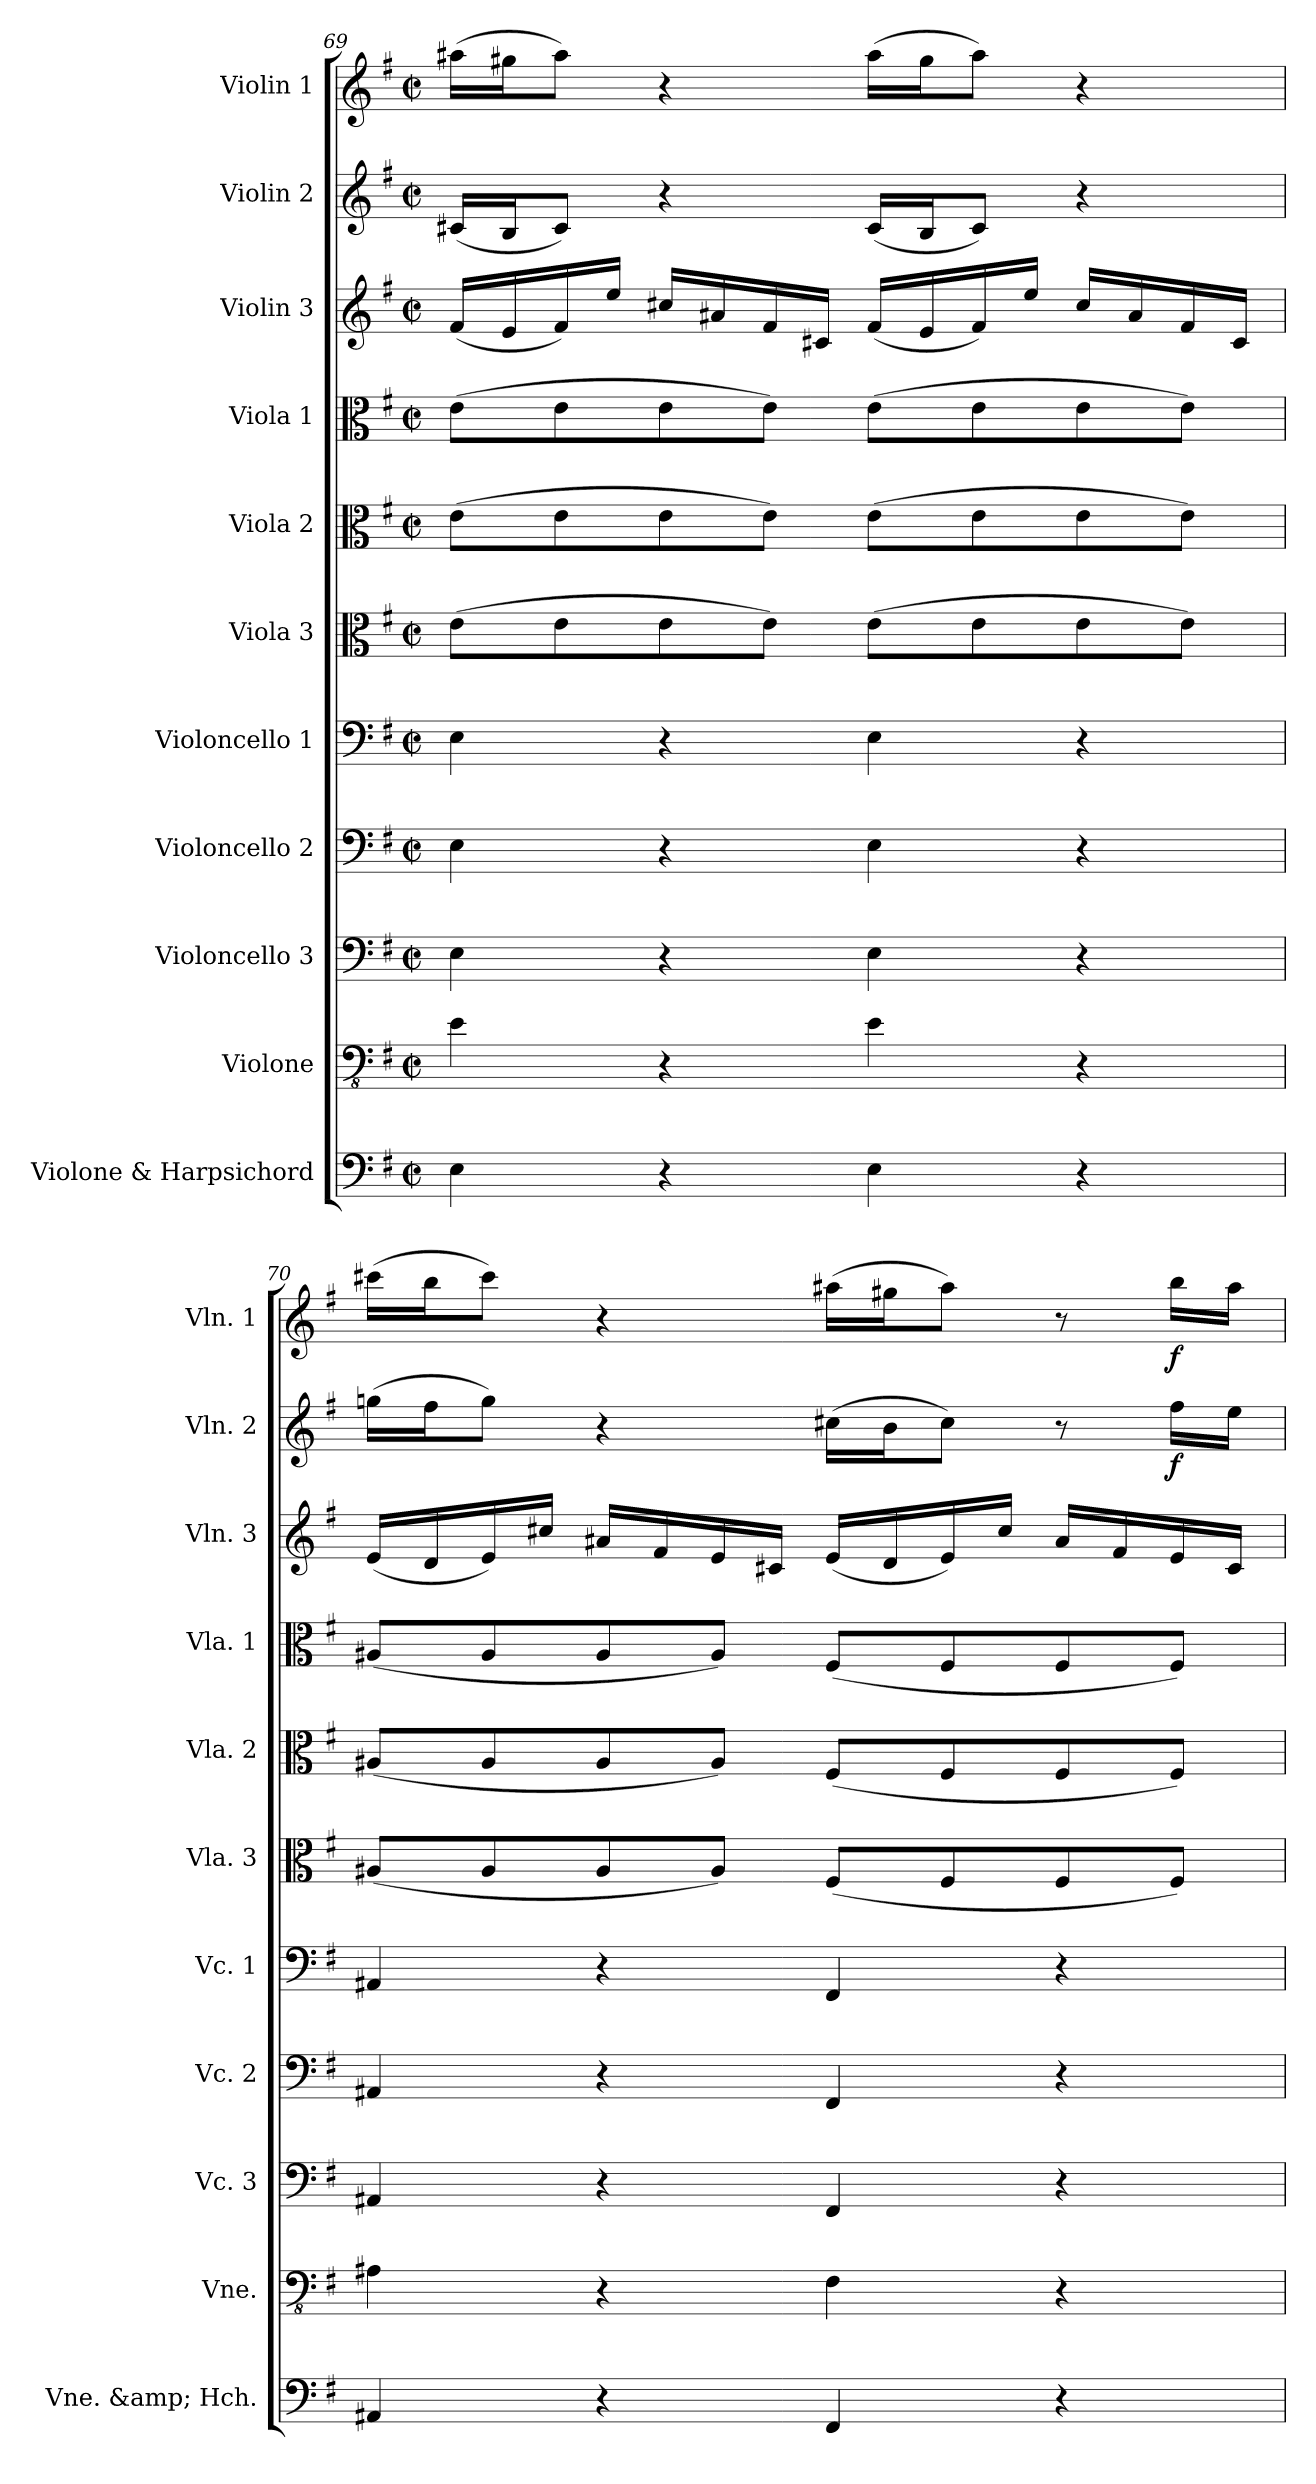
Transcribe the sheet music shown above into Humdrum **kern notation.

**kern	**kern	**kern	**kern	**kern	**kern	**kern	**kern	**kern	**kern	**dynam	**kern	**dynam
*part11	*part10	*part9	*part8	*part7	*part6	*part5	*part4	*part3	*part2	*part2	*part1	*part1
*staff11	*staff10	*staff9	*staff8	*staff7	*staff6	*staff5	*staff4	*staff3	*staff2	*staff2	*staff1	*staff1
*I"Violone &amp; Harpsichord	*I"Violone	*I"Violoncello 3	*I"Violoncello 2	*I"Violoncello 1	*I"Viola 3	*I"Viola 2	*I"Viola 1	*I"Violin 3	*I"Violin 2	*	*I"Violin 1	*
*I'Vne. &amp; Hch.	*I'Vne.	*I'Vc. 3	*I'Vc. 2	*I'Vc. 1	*I'Vla. 3	*I'Vla. 2	*I'Vla. 1	*I'Vln. 3	*I'Vln. 2	*	*I'Vln. 1	*
!!LO:LB:g=z
*clefF4	*clefFv4	*clefF4	*clefF4	*clefF4	*clefC3	*clefC3	*clefC3	*clefG2	*clefG2	*	*clefG2	*
*	*ITrd7c12	*	*	*	*	*	*	*	*	*	*	*
*k[f#]	*k[f#]	*k[f#]	*k[f#]	*k[f#]	*k[f#]	*k[f#]	*k[f#]	*k[f#]	*k[f#]	*	*k[f#]	*
*M4/4	*M4/4	*M4/4	*M4/4	*M4/4	*M4/4	*M4/4	*M4/4	*M4/4	*M4/4	*	*M4/4	*
*met(c|)	*met(c|)	*met(c|)	*met(c|)	*met(c|)	*met(c|)	*met(c|)	*met(c|)	*met(c|)	*met(c|)	*	*met(c|)	*
=69	=69	=69	=69	=69	=69	=69	=69	=69	=69	=69	=69	=69
4E\	4EE	4E\	4E\	4E\	(8e\L	(8e\L	(8e\L	(16f#/LL	(16c#X/LL	.	(16aa#X\LL	.
.	.	.	.	.	.	.	.	16e/	16B/J	.	16gg#X\J	.
.	.	.	.	.	8e\	8e\	8e\	16f#/)	8c#/J)	.	8aa#\J)	.
.	.	.	.	.	.	.	.	16ee/JJ	.	.	.	.
4r	4r	4r	4r	4r	8e\	8e\	8e\	16cc#X/LL	4r	.	4r	.
.	.	.	.	.	.	.	.	16a#X/	.	.	.	.
.	.	.	.	.	8e\J)	8e\J)	8e\J)	16f#/	.	.	.	.
.	.	.	.	.	.	.	.	16c#X/JJ	.	.	.	.
4E\	4EE	4E\	4E\	4E\	(8e\L	(8e\L	(8e\L	(16f#/LL	(16c#/LL	.	(16aa#\LL	.
.	.	.	.	.	.	.	.	16e/	16B/J	.	16gg#\J	.
.	.	.	.	.	8e\	8e\	8e\	16f#/)	8c#/J)	.	8aa#\J)	.
.	.	.	.	.	.	.	.	16ee/JJ	.	.	.	.
4r	4r	4r	4r	4r	8e\	8e\	8e\	16cc#/LL	4r	.	4r	.
.	.	.	.	.	.	.	.	16a#/	.	.	.	.
.	.	.	.	.	8e\J)	8e\J)	8e\J)	16f#/	.	.	.	.
.	.	.	.	.	.	.	.	16c#/JJ	.	.	.	.
=70	=70	=70	=70	=70	=70	=70	=70	=70	=70	=70	=70	=70
4AA#X/	4AAA#X	4AA#X/	4AA#X/	4AA#X/	(8A#X/L	(8A#X/L	(8A#X/L	(16e/LL	(16ggn\LL	.	(16ccc#X\LL	.
.	.	.	.	.	.	.	.	16d/	16ff#\J	.	16bb\J	.
.	.	.	.	.	8A#/	8A#/	8A#/	16e/)	8gg\J)	.	8ccc#\J)	.
.	.	.	.	.	.	.	.	16cc#X/JJ	.	.	.	.
4r	4r	4r	4r	4r	8A#/	8A#/	8A#/	16a#X/LL	4r	.	4r	.
.	.	.	.	.	.	.	.	16f#/	.	.	.	.
.	.	.	.	.	8A#/J)	8A#/J)	8A#/J)	16e/	.	.	.	.
.	.	.	.	.	.	.	.	16c#X/JJ	.	.	.	.
4FF#/	4FFF#	4FF#/	4FF#/	4FF#/	(8F#/L	(8F#/L	(8F#/L	(16e/LL	(16cc#X\LL	.	(16aa#X\LL	.
.	.	.	.	.	.	.	.	16d/	16b\J	.	16gg#X\J	.
.	.	.	.	.	8F#/	8F#/	8F#/	16e/)	8cc#\J)	.	8aa#\J)	.
.	.	.	.	.	.	.	.	16cc#/JJ	.	.	.	.
4r	4r	4r	4r	4r	8F#/	8F#/	8F#/	16a#/LL	8r	.	8r	.
.	.	.	.	.	.	.	.	16f#/	.	.	.	.
!	!	!	!	!	!	!	!	!	!	!LO:DY:b	!	!LO:DY:b
.	.	.	.	.	8F#/J)	8F#/J)	8F#/J)	16e/	16ff#\LL	f	16bb\LL	f
.	.	.	.	.	.	.	.	16c#/JJ	16ee\JJ	.	16aa#\JJ	.
=	=	=	=	=	=	=	=	=	=	=	=	=
*-	*-	*-	*-	*-	*-	*-	*-	*-	*-	*-	*-	*-
